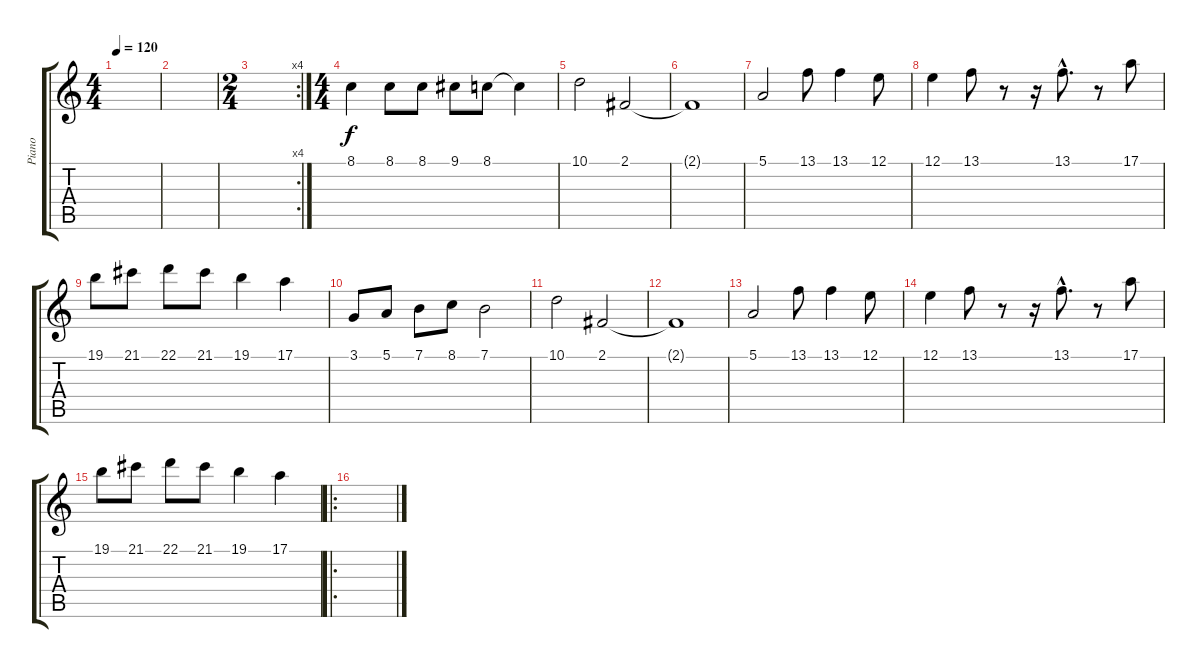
\track ("Piano" "Piano") {instrument brightacousticpiano}
\staff {score tabs}
\tuning (E4 B3 G3 D3 A2 E2) {hide}
\ts (4 4)
\tempo 120
\clef g2
\ks c
|
|
\rc 4
\ts (2 4)
|
\ts (4 4)
8.1.4 8.1.8 8.1.8 9.1.8 8.1.8 8.1{t}.4 |
10.1.2 2.1.2 |
2.1{t}.1 |
5.1.2 13.1.8 13.1.4 12.1.8 |
12.1.4 13.1.8 r.8 r.16 13.1{hac}.8{d} r.8 17.1.8 |
19.1.8 21.1.8 22.1.8 21.1.8 19.1.4 17.1.4 |
3.1.8 5.1.8 7.1.8 8.1.8 7.1.2 |
10.1.2 2.1.2 |
2.1{t}.1 |
5.1.2 13.1.8 13.1.4 12.1.8 |
12.1.4 13.1.8 r.8 r.16 13.1{hac}.8{d} r.8 17.1.8 |
19.1.8 21.1.8 22.1.8 21.1.8 19.1.4 17.1.4 |
\ro
